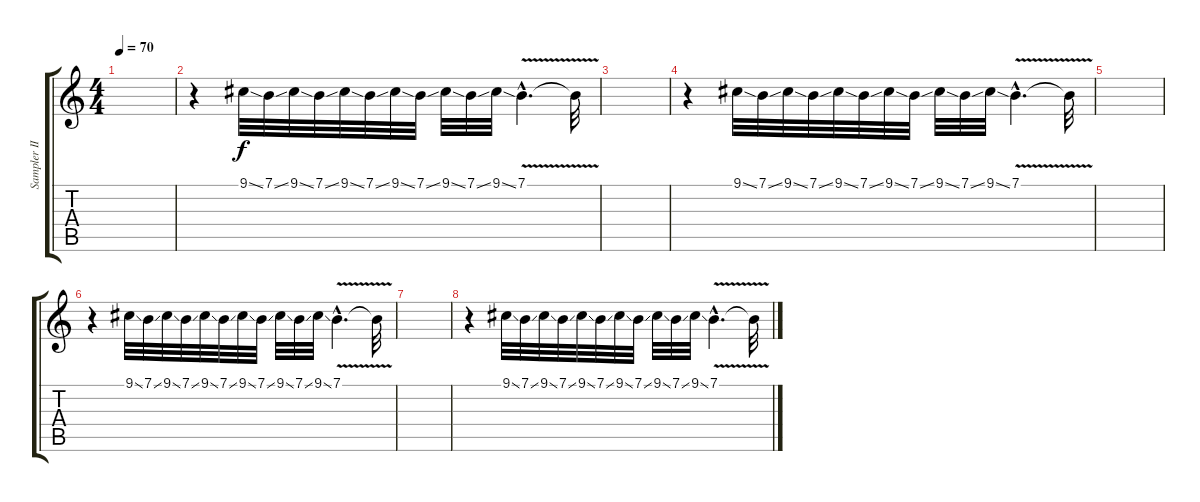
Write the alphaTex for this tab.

\track ("Sampler II" "Sampler II") {instrument lead1square}
\staff {score tabs}
\tuning (E4 B3 G3 D3 A2 E2) {hide}
\ts (4 4)
\tempo 70
\clef g2
\ks c
|
r.4 9.1{ss}.32 7.1{ss}.32 9.1{ss}.32 7.1{ss}.32 9.1{ss}.32 7.1{ss}.32 9.1{ss}.32 7.1{ss}.32 9.1{ss}.32 7.1{ss}.32 9.1{ss}.32 7.1{v hac}.4{d} 7.1{t}.32 |
|
r.4 9.1{ss}.32 7.1{ss}.32 9.1{ss}.32 7.1{ss}.32 9.1{ss}.32 7.1{ss}.32 9.1{ss}.32 7.1{ss}.32 9.1{ss}.32 7.1{ss}.32 9.1{ss}.32 7.1{v hac}.4{d} 7.1{t}.32 |
|
r.4 9.1{ss}.32 7.1{ss}.32 9.1{ss}.32 7.1{ss}.32 9.1{ss}.32 7.1{ss}.32 9.1{ss}.32 7.1{ss}.32 9.1{ss}.32 7.1{ss}.32 9.1{ss}.32 7.1{v hac}.4{d} 7.1{t}.32 |
|
r.4 9.1{ss}.32 7.1{ss}.32 9.1{ss}.32 7.1{ss}.32 9.1{ss}.32 7.1{ss}.32 9.1{ss}.32 7.1{ss}.32 9.1{ss}.32 7.1{ss}.32 9.1{ss}.32 7.1{v hac}.4{d} 7.1{t}.32
